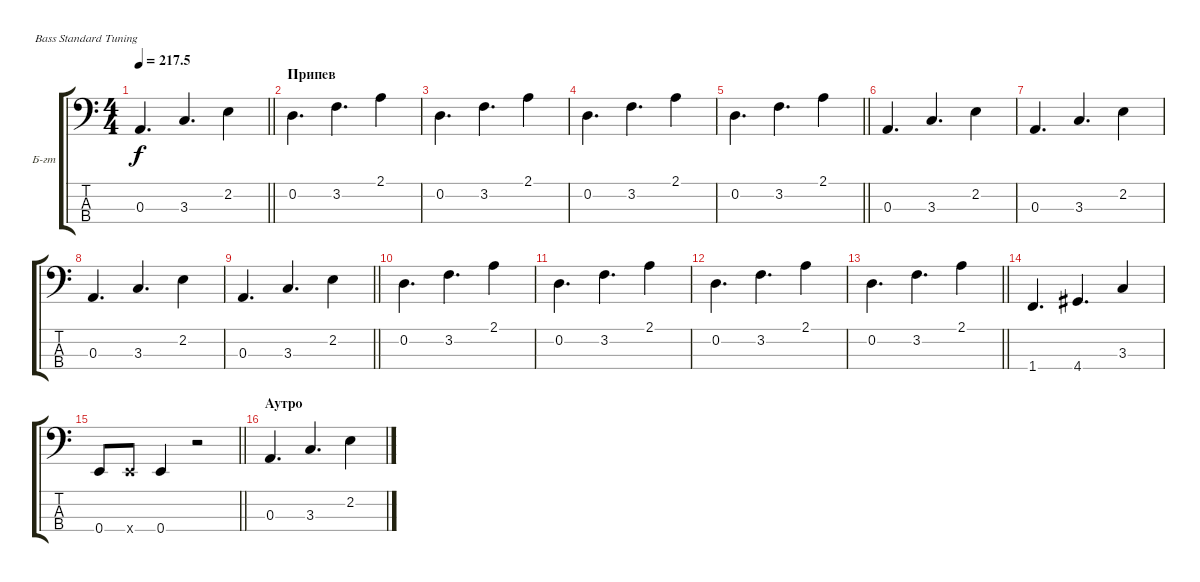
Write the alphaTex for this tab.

\bracketExtendMode groupsimilarinstruments
\firstSystemTrackNameOrientation horizontal
\otherSystemsTrackNameOrientation horizontal
\track ("Бас-гитара" "Б-гт") {instrument electricbassfinger}
\staff {score tabs}
\tuning (G2 D2 A1 E1)
\ts (4 4)
\tempo
217.5
\accidentals auto
\clef f4
\ottava regular
\simile none
\barLineRight lightlight
\ks c
0.3.4{d dy f} 3.3.4{d} 2.2.4 |
\section ("" "Припев")
0.2.4{d} 3.2.4{d} 2.1.4 |
0.2.4{d} 3.2.4{d} 2.1.4 |
0.2.4{d} 3.2.4{d} 2.1.4 |
\barLineRight lightlight
0.2.4{d} 3.2.4{d} 2.1.4 |
0.3.4{d} 3.3.4{d} 2.2.4 |
0.3.4{d} 3.3.4{d} 2.2.4 |
0.3.4{d} 3.3.4{d} 2.2.4 |
\barLineRight lightlight
0.3.4{d} 3.3.4{d} 2.2.4 |
0.2.4{d} 3.2.4{d} 2.1.4 |
0.2.4{d} 3.2.4{d} 2.1.4 |
0.2.4{d} 3.2.4{d} 2.1.4 |
\barLineRight lightlight
0.2.4{d} 3.2.4{d} 2.1.4 |
1.4.4{d} 4.4.4{d} 3.3.4 |
\barLineRight lightlight
0.4.8 0.4{x}.8 0.4.4 r.2 |
\section ("" "Аутро")
0.3.4{d} 3.3.4{d} 2.2.4
